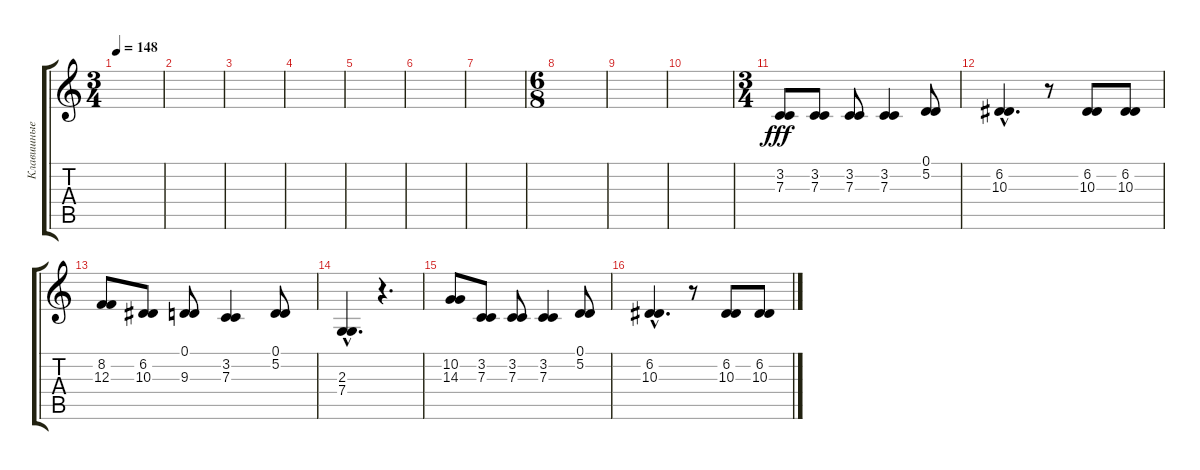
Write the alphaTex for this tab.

\track ("Клавишные" "Клавишные") {instrument fx5brightness}
\staff {score tabs}
\tuning (D4 A3 F3 C3 G2 D2) {hide}
\ts (3 4)
\tempo 148
\clef g2
\ks c
|
|
|
|
|
|
|
\ts (6 8)
|
|
|
\ts (3 4)
(3.2 7.3).8{dy fff volume 16} (3.2 7.3).8 (3.2 7.3).8 (3.2 7.3).4 (0.1 5.2).8 |
(6.2{hac} 10.3{hac}).4{d} r.8 (6.2 10.3).8 (6.2 10.3).8 |
(8.2 12.3).8 (6.2 10.3).8 (0.1 9.3).8 (3.2 7.3).4 (0.1 5.2).8 |
(2.3{hac} 7.4{hac}).4{d} r.4{d} |
(10.2 14.3).8 (3.2 7.3).8 (3.2 7.3).8 (3.2 7.3).4 (0.1 5.2).8 |
(6.2{hac} 10.3{hac}).4{d} r.8 (6.2 10.3).8 (6.2 10.3).8
